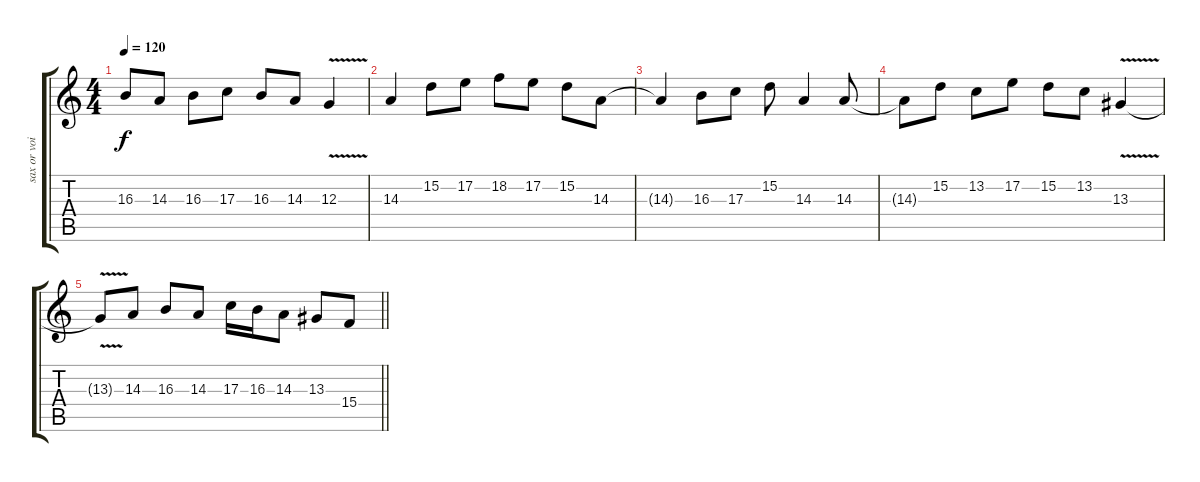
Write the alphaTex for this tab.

\track ("sax or voice" "sax or voi") {instrument baritonesax}
\staff {score tabs}
\tuning (E4 B3 G3 D3 A2 E2) {hide}
\ts (4 4)
\tempo 120
\clef g2
\ks c
16.3{t}.8{dy f} 14.3.8 16.3.8 17.3.8 16.3.8 14.3.8 12.3{v}.4 |
14.3.4 15.2.8 17.2.8 18.2.8 17.2.8 15.2.8 14.3.8 |
14.3{t}.4 16.3.8 17.3.8 15.2.8 14.3.4 14.3.8 |
14.3{t}.8 15.2.8 13.2.8 17.2.8 15.2.8 13.2.8 13.3{v}.4 |
\barLineRight lightlight
13.3{t}.8 14.3.8 16.3.8 14.3.8 17.3.16 16.3.16 14.3.8 13.3.8 15.4.8
